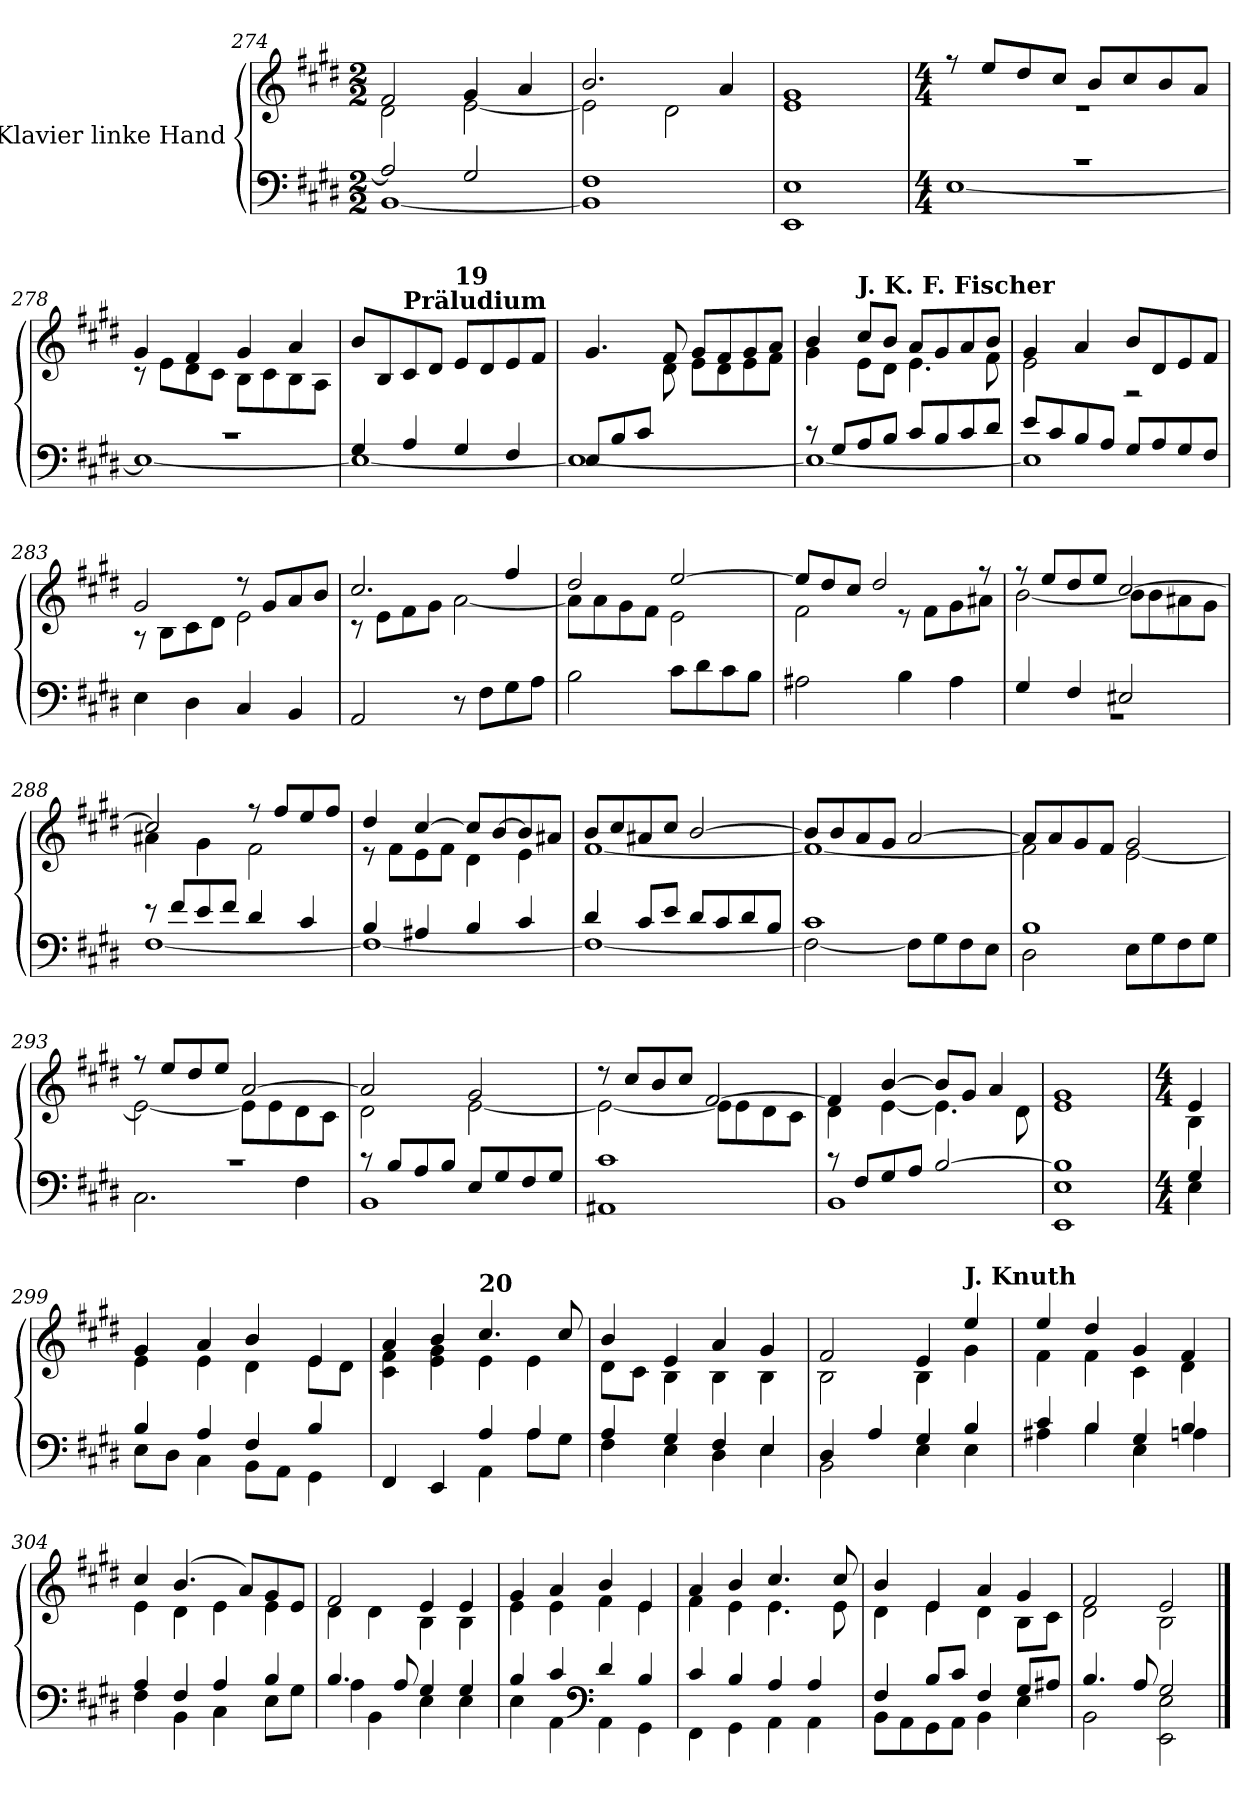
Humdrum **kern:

**kern	**kern
*part1	*part1
*staff2	*staff1
*I"Klavier linke Hand	*
*clefF4	*clefG2
*k[f#c#g#d#]	*k[f#c#g#d#]
*M2/2	*M2/2
=274	=274
*^	*^
2A/]	[1BB	2f#/	2d#\
2G#/	.	4g#/	[2e\
.	.	4a/	.
!!LO:LB:g=z	!!
=275	=275	=275	=275
1F#	1BB]	2.b/	2e\]
.	.	.	2d#\
.	.	4a/	.
=276	=276	=276	=276
1E	1EE	1g#	1e
!!LO:PB:g=z	!!
=277	=277	=277	=277
*M4/4	*	*M4/4	*
1r	[1E	8r	1r
.	.	8ee/L	.
.	.	8dd#/	.
.	.	8cc#/J	.
.	.	8b/L	.
.	.	8cc#/	.
.	.	8b/	.
.	.	8a/J	.
=278	=278	=278	=278
1r	1E_	4g#/	8r
.	.	.	8e\L
.	.	4f#/	8d#\
.	.	.	8c#\J
.	.	4g#/	8B\L
.	.	.	8c#\
.	.	4a/	8B\
.	.	.	8A\J
*	*	*v	*v
=279	=279	=279
4G#/	1E_	8b/L
.	.	8B/
!	!	!LO:TX:a:B:t=Präludium
4A/	.	8c#/
.	.	8d#/J
!	!	!LO:TX:a:B:t=19
4G#/	.	8e/L
.	.	8d#/
4F#/	.	8e/
.	.	8f#/J
!!LO:LB:g=z
=280	=280	=280
*	*	*^
8E/L	1E_	4.g#/	4.ryy
8B/	.	.	.
8c#/J	.	.	.
4ryy	.	8f#/	8d#\
.	.	8g#/L	8e\L
4ryy	.	8f#/	8d#\
.	.	8g#/	8e\
8ryy	.	8a/J	8f#\J
=281	=281	=281	=281
8r	1E_	4b/	4g#\
8G#/L	.	.	.
!	!	!LO:TX:a:B:t=J. K. F. Fischer	!
8A/	.	8cc#/L	8e\L
8B/J	.	8b/J	8d#\J
8c#/L	.	8a/L	4.e\
8B/	.	8g#/	.
8c#/	.	8a/	.
8d#/J	.	8b/J	8f#\
!!LO:PB:g=z	!!
=282	=282	=282	=282
8e/L	1E]	4g#/	2e\
8c#/	.	.	.
8B/	.	4a/	.
8A/J	.	.	.
8G#/L	.	8b/L	2r
8A/	.	8d#/	.
8G#/	.	8e/	.
8F#/J	.	8f#/J	.
*v	*v	*	*
=283	=283	=283
4E\	2g#/	8r
.	.	8B\L
4D#\	.	8c#\
.	.	8d#\J
4C#/	8r	2e\
.	8g#/L	.
4BB/	8a/	.
.	8b/J	.
=284	=284	=284
2AA/	2.cc#/	8r
.	.	8e\L
.	.	8f#\
.	.	8g#\J
8r	.	[2a\
8F#\L	.	.
8G#\	4ff#/	.
8A\J	.	.
!!LO:LB:g=z	!!
=285	=285	=285
2B\	2dd#/	8a\L]
.	.	8a\
.	.	8g#\
.	.	8f#\J
8c#\L	[2ee/	2e\
8d#\	.	.
8c#\	.	.
8B\J	.	.
=286	=286	=286
2A#X\	8ee/L]	2f#\
.	8dd#/	.
.	8cc#/J	.
.	2dd#/	.
4B\	.	8r
.	.	8f#\L
4A#\	.	8g#\
.	8r	8a#X\J
!!LO:LB:g=z	!!
=287	=287	=287
*^	*	*
4G#/	1r	8r	[2b\
.	.	8ee/L	.
4F#/	.	8dd#/	.
.	.	8ee/J	.
2E#X/	.	[2cc#/	8b\L]
.	.	.	8b\
.	.	.	8a#X\
.	.	.	8g#\J
=288	=288	=288	=288
8r	[1F#	2cc#/]	4a#X\
8f#/L	.	.	.
8e/	.	.	4g#\
8f#/J	.	.	.
4d#/	.	8r	2f#\
.	.	8ff#/L	.
4c#/	.	8ee/	.
.	.	8ff#/J	.
=289	=289	=289	=289
4B/	1F#_	4dd#/	8r
.	.	.	8f#\L
4A#X/	.	[4cc#/	8e\
.	.	.	8f#\J
4B/	.	8cc#/L]	4d#\
.	.	[8b/	.
4c#/	.	8b/]	4e\
.	.	8a#X/J	.
!!LO:LB:g=z	!!
=290	=290	=290	=290
4d#/	1F#_	8b/L	[1f#
.	.	8cc#/	.
8c#/L	.	8a#X/	.
8e/J	.	8cc#/J	.
8d#/L	.	[2b/	.
8c#/	.	.	.
8d#/	.	.	.
8B/J	.	.	.
=291	=291	=291	=291
1c#	2F#\_	8b/L]	1f#_
.	.	8b/	.
.	.	8a/	.
.	.	8g#/J	.
.	8F#\L]	[2a/	.
.	8G#\	.	.
.	8F#\	.	.
.	8E\J	.	.
!!LO:LB:g=z	!!
=292	=292	=292	=292
1B	2D#\	8a/L]	2f#\]
.	.	8a/	.
.	.	8g#/	.
.	.	8f#/J	.
.	8E\L	2g#/	[2e\
.	8G#\	.	.
.	8F#\	.	.
.	8G#\J	.	.
=293	=293	=293	=293
1r	2.C#\	8r	2e\_
.	.	8ee/L	.
.	.	8dd#/	.
.	.	8ee/J	.
.	.	[2a/	8e\L]
.	.	.	8e\
.	4F#\	.	8d#\
.	.	.	8c#\J
=294	=294	=294	=294
8r	1BB	2a/]	2d#\
8B/L	.	.	.
8A/	.	.	.
8B/J	.	.	.
8E/L	.	2g#/	[2e\
8G#/	.	.	.
8F#/	.	.	.
8G#/J	.	.	.
!!LO:LB:g=z	!!
=295	=295	=295	=295
1c#	1AA#X	8r	2e\_
.	.	8cc#/L	.
.	.	8b/	.
.	.	8cc#/J	.
.	.	[2f#/	8e\L]
.	.	.	8e\
.	.	.	8d#\
.	.	.	8c#\J
=296	=296	=296	=296
8r	1BB	4f#/]	4d#\
8F#/L	.	.	.
8G#/	.	[4b/	[4e\
8A/J	.	.	.
[2B/	.	8b/L]	4.e\]
.	.	8g#/J	.
.	.	4a/	.
.	.	.	8d#\
=297	=297	=297	=297
1B]	1EE 1E	1g#	1e
!!LO:PB:g=z	!!
=298	=298	=298	=298
*M4/4	*	*M4/4	*
4G#/	4E\	4e/	4B\
=299	=299	=299	=299
4B/	8E\L	4g#/	4e\
.	8D#\J	.	.
4A/	4C#\	4a/	4e\
4F#/	8BB\L	4b/	4d#\
.	8AA\J	.	.
4B/	4GG#\	4e/	8e\L
.	.	.	8d#\J
=300	=300	=300	=300
4ryy	4FF#/	4a/	4c#\ 4f#\
4ryy	4EE/	4b/	4e\ 4g#\
!	!	!LO:TX:a:B:t=20	!
4A/	4AA\	4.cc#/	4e\
4A/	8A\L	.	4e\
.	8G#\J	8cc#/	.
=301	=301	=301	=301
4A/	4F#\	4b/	8d#\L
.	.	.	8c#\J
4G#/	4E\	4e/	4B\
4F#/	4D#\	4a/	4B\
4E/	4E\	4g#/	4B\
=302	=302	=302	=302
4D#/	2BB\	2f#/	2B\
4A/	.	.	.
4G#/	4E\	4e/	4B\
!	!	!LO:TX:a:B:t=J. Knuth	!
4B/	4E\	4ee/	4g#\
!!LO:LB:g=z	!!
=303	=303	=303	=303
4c#/	4A#X\	4ee/	4f#\
4B/	4B\	4dd#/	4f#\
4G#/	4E\	4g#/	4c#\
4B/	4An\	4f#/	4d#\
=304	=304	=304	=304
4A/	4F#\	4cc#/	4e\
4F#/	4BB\	(4.b/	4d#\
4A/	4C#\	.	4e\
.	.	8a/L)	.
4B/	8E\L	8g#/	4e\
.	8G#\J	8e/J	.
=305	=305	=305	=305
4.B/	4A\	2f#/	4d#\
.	4BB\	.	4d#\
8A/	.	.	.
4G#/	4E\	4e/	4B\
4G#/	4E\	4e/	4B\
=306	=306	=306	=306
4B/	4E\	4g#/	4e\
4c#/	4AA\	4a/	4e\
*clefF4	*	*	*
4d#/	4AA\	4b/	4f#\
4B/	4GG#\	4e/	4e\
!!LO:LB:g=z	!!
=307	=307	=307	=307
4c#/	4FF#\	4a/	4f#\
4B/	4GG#\	4b/	4e\
4A/	4AA\	4.cc#/	4.e\
4A/	4AA\	.	.
.	.	8cc#/	8e\
=308	=308	=308	=308
4F#/	8BB\L	4b/	4d#\
.	8AA\	.	.
8B/L	8GG#\	4e/	4e\
8c#/J	8AA\J	.	.
4F#/	4BB\	4a/	4d#\
8G#/L	4E\	4g#/	8B\L
8A#X/J	.	.	8c#\J
=309	=309	=309	=309
4.B/	2BB\	2f#/	2d#\
8A/	.	.	.
2G#>/	2EE\ 2E\	2e>/	2B\
*v	*v	*	*
*	*v	*v
==	==
*-	*-
